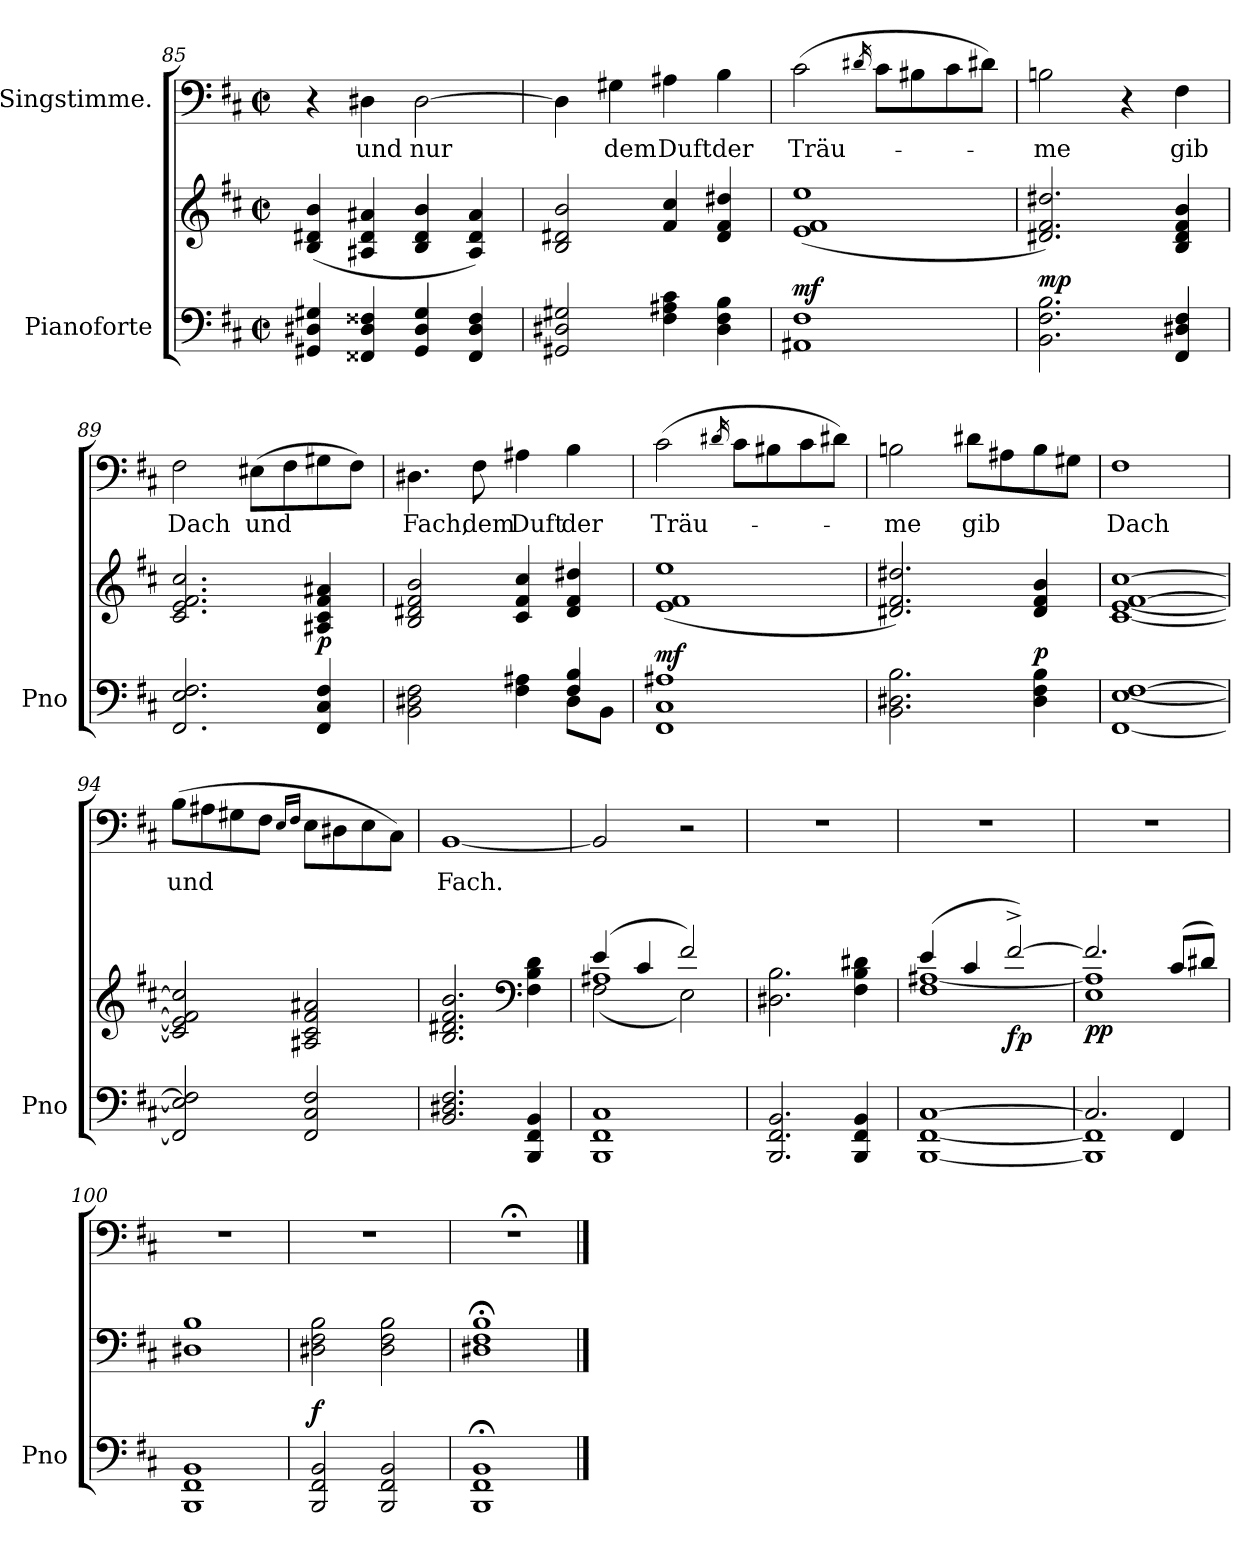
**kern	**kern	**dynam	**kern	**text
*part2	*part2	*part2	*part1	*part1
*staff3	*staff2	*staff2/3	*staff1	*staff1
*I"Pianoforte	*	*	*I"Singstimme.	*
*I'Pno	*	*	*	*
*clefF4	*clefG2	*	*clefF4	*
*k[f#c#]	*k[f#c#]	*	*k[f#c#]	*
*M2/2	*M2/2	*	*M2/2	*
*met(c|)	*met(c|)	*	*met(c|)	*
=85	=85	=85	=85	=85
4GG#X/ 4D#X/ 4G#X/	(<4B/ 4d#X/ 4b/	.	4r	.
!	!	!	!	!LO:LY:b
4FF##X/ 4D#/ 4F##X/	4A#X/ 4d#/ 4a#X/	.	4D#X\	und
!	!	!	!	!LO:LY:b
4GG#/ 4D#/ 4G#/	4B/ 4d#/ 4b/	.	[2D#\	nur
4FF##/ 4D#/ 4F##/	4A#/ 4d#/ 4a#/)	.	.	.
=86	=86	=86	=86	=86
2GG#X/ 2D#X/ 2G#X/	2B/ 2d#X/ 2b/	.	4D#\]	.
!	!	!	!	!LO:LY:b
.	.	.	4G#X\	dem
!	!	!	!	!LO:LY:b
4F#\ 4A#X\ 4c#\	4f#/ 4cc#/	.	4A#X\	Duft
!	!	!	!	!LO:LY:b
4D#\ 4F#\ 4B\	4d#/ 4f#/ 4dd#X/	.	4B\	der
!!LO:LB:g=z
=87	=87	=87	=87	=87
*	*	*	*MM56	*
!	!	!LO:DY:a=2	!	!LO:LY:b
1AA#X 1F#	(>1e 1f# 1ee	mf	(>2c#\	Träu-
.	.	.	16qd#X/	.
.	.	.	8c#\L	.
.	.	.	8B#X\	.
.	.	.	8c#\	.
.	.	.	8d#\J)	.
=88	=88	=88	=88	=88
!	!	!LO:DY:a=2	!	!LO:LY:b
2.BB\ 2.F#\ 2.B\	2.d#X/ 2.f#/ 2.dd#X/)	mp	2Bn\	-me
.	.	.	4r	.
!	!	!	!	!LO:LY:b
4FF#/ 4D#X/ 4F#/	4B/ 4d#/ 4f#/ 4b/	.	4F#\	gib
=89	=89	=89	=89	=89
!	!	!	!	!LO:LY:b
2.FF#/ 2.E/ 2.F#/	2.c#/ 2.e/ 2.f#/ 2.cc#/	.	2F#\	Dach
!	!	!	!	!LO:LY:b
.	.	.	(>8E#X\L	und
.	.	.	8F#\	.
!	!	!LO:DY:a=2	!	!
4FF#/ 4C#/ 4F#/	4A#X/ 4c#/ 4f#/ 4a#X/	p	8G#X\	.
.	.	.	8F#\J)	.
=90	=90	=90	=90	=90
*^	*	*	*	*
!	!	!	!	!	!LO:LY:b
2BB\ 2D#X\ 2F#\	2.ryy	2B/ 2d#X/ 2f#/ 2b/	.	4.D#X\	Fach,
!	!	!	!	!	!LO:LY:b
.	.	.	.	8F#\	dem
!	!	!	!	!	!LO:LY:b
4F#\ 4A#X\	.	4c#/ 4f#/ 4cc#/	.	4A#X\	Duft
!	!	!	!	!	!LO:LY:b
4F#/ 4B/	8D#\L	4d#/ 4f#/ 4dd#X/	.	4B\	der
.	8BB\J	.	.	.	.
=91	=91	=91	=91	=91	=91
!	!	!	!LO:DY:a=2	!	!LO:LY:b
*v	*v	*	*	*	*
1FF# 1C# 1A#X	(>1e 1f# 1ee	mf	(>2c#\	Träu-
.	.	.	16qd#X/	.
.	.	.	8c#\L	.
.	.	.	8B#X\	.
.	.	.	8c#\	.
.	.	.	8d#\J)	.
=92	=92	=92	=92	=92
!	!	!	!	!LO:LY:b
2.BB\ 2.D#X\ 2.B\	2.d#X/ 2.f#/ 2.dd#X/)	.	2Bn\	-me
!	!	!	!	!LO:LY:b
.	.	.	8d#X\L	-gib
.	.	.	8A#X\	.
!	!	!LO:DY:a=2	!	!
4D#\ 4F#\ 4B\	4d#/ 4f#/ 4b/	p	8B\	.
.	.	.	8G#X\J	.
=93	=93	=93	=93	=93
!	!	!	!	!LO:LY:b
[1FF# [1E [1F#	[1c# [1e [1f# [1cc#	.	1F#	Dach
!!LO:LB:g=z
=94	=94	=94	=94	=94
!	!	!	!	!LO:LY:b
2FF#/] 2E/] 2F#/]	2c#/] 2e/] 2f#/] 2cc#/]	.	(>8B\L	und
.	.	.	8A#X\	.
.	.	.	8G#X\	.
.	.	.	8F#\J	.
.	.	.	16qE/LL	.
.	.	.	16qF#/JJ	.
2FF#/ 2C#/ 2F#/	2A#X/ 2c#/ 2f#/ 2a#X/	.	8E\L	.
.	.	.	8D#X\	.
.	.	.	8E\	.
.	.	.	8C#\J)	.
=95	=95	=95	=95	=95
!	!	!	!	!LO:LY:b
2.BB/ 2.D#X/ 2.F#/	2.B/ 2.d#X/ 2.f#/ 2.b/	.	[1BB	Fach.
*	*clefF4	*	*	*
4BBB/ 4FF#/ 4BB/	4F#\ 4B\ 4d#\	.	.	.
=96	=96	=96	=96	=96
*	*	*	*MM70	*
*	*^	*	*	*
*	*	*^	*	*	*
1BBB 1FF# 1C#	(>4e/	(<2F#\	1A#X	.	2BB/]	.
.	4c#/	.	.	.	.	.
.	2f#/)	2E\)	.	.	2r	.
*	*v	*v	*v	*	*	*
=97	=97	=97	=97	=97
2.BBB/ 2.FF#/ 2.BB/	2.D#X\ 2.B\	.	1r	.
4BBB/ 4FF#/ 4BB/	4F#\ 4B\ 4d#X\	.	.	.
=98	=98	=98	=98	=98
*	*^	*	*	*
[1BBB [1FF# [1C#	(>4e/	1F# [1A#X	.	1r	.
.	4c#/	.	.	.	.
!	!	!	!LO:DY:b	!	!
.	[2f#^/)	.	fp	.	.
=99	=99	=99	=99	=99	=99
*^	*	*	*	*	*
!	!	!	!	!LO:DY:b	!	!
!	!	!	!	!LO:DY:n=1:b	!	!
2.C#/]	1BBB] 1FF#]	2.f#/]	1E 1A#]	p p	1r	.
4FF#/	.	(>8c#/L	.	.	.	.
.	.	8d#X/J)	.	.	.	.
*v	*v	*	*	*	*	*
*	*v	*v	*	*	*
=100	=100	=100	=100	=100
1BBB 1FF# 1BB	1D#X 1B	.	1r	.
=101	=101	=101	=101	=101
!	!	!LO:DY:a=2	!	!
2BBB/ 2FF#/ 2BB/	2D#X\ 2F#\ 2B\	f	1r	.
2BBB/ 2FF#/ 2BB/	2D#\ 2F#\ 2B\	.	.	.
=102	=102	=102	=102	=102
1BBB;< 1FF#;< 1BB;<	1D#X;< 1F#;< 1B;<	.	1r;<	.
==	==	==	==	==
*-	*-	*-	*-	*-
